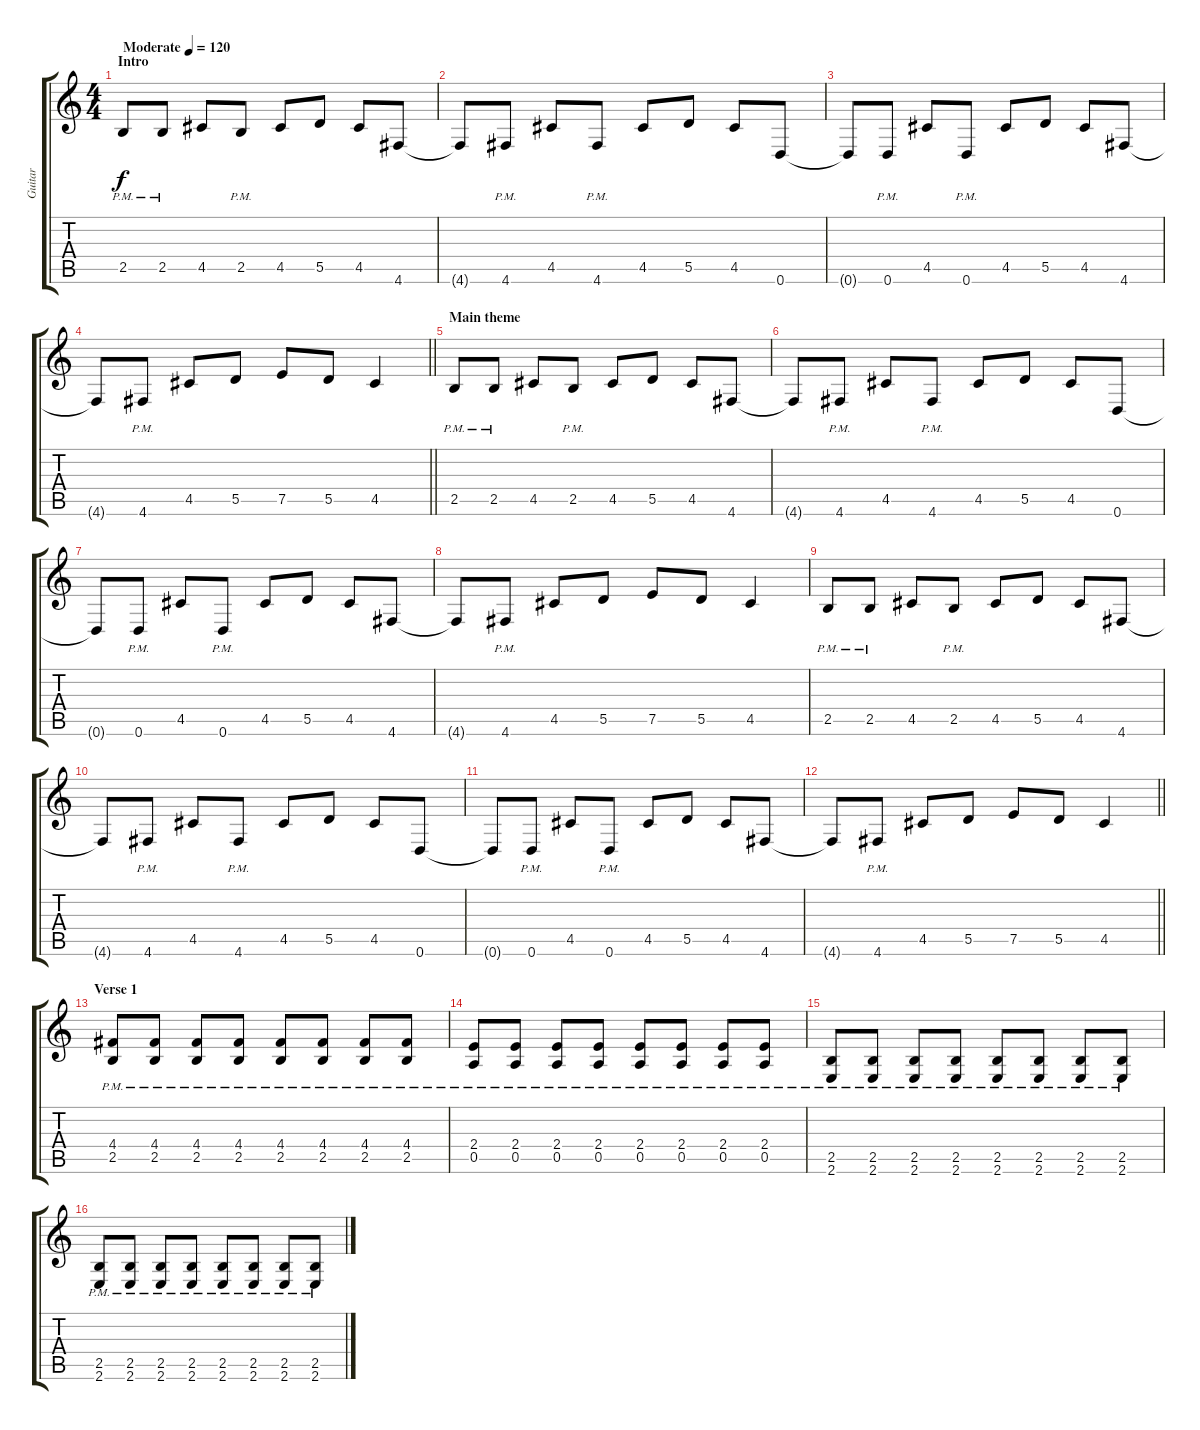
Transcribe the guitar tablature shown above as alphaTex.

\track ("Guitar" "Guitar") {instrument distortionguitar}
\staff {score tabs}
\tuning (E4 B3 G3 D3 A2 D2) {hide}
\ts (4 4)
\section ("" "Intro")
\tempo (120 "Moderate")
\clef g2
\ks c
2.5{pm}.8{dy f instrument distortionguitar} 2.5{pm}.8 4.5.8 2.5{pm}.8 4.5.8 5.5.8 4.5.8 4.6.8 |
4.6{t}.8 4.6{pm}.8 4.5.8 4.6{pm}.8 4.5.8 5.5.8 4.5.8 0.6.8 |
0.6{t}.8 0.6{pm}.8 4.5.8 0.6{pm}.8 4.5.8 5.5.8 4.5.8 4.6.8 |
\barLineRight lightlight
4.6{t}.8 4.6{pm}.8 4.5.8 5.5.8 7.5.8 5.5.8 4.5.4 |
\section ("" "Main theme")
2.5{pm}.8 2.5{pm}.8 4.5.8 2.5{pm}.8 4.5.8 5.5.8 4.5.8 4.6.8 |
4.6{t}.8 4.6{pm}.8 4.5.8 4.6{pm}.8 4.5.8 5.5.8 4.5.8 0.6.8 |
0.6{t}.8 0.6{pm}.8 4.5.8 0.6{pm}.8 4.5.8 5.5.8 4.5.8 4.6.8 |
4.6{t}.8 4.6{pm}.8 4.5.8 5.5.8 7.5.8 5.5.8 4.5.4 |
2.5{pm}.8 2.5{pm}.8 4.5.8 2.5{pm}.8 4.5.8 5.5.8 4.5.8 4.6.8 |
4.6{t}.8 4.6{pm}.8 4.5.8 4.6{pm}.8 4.5.8 5.5.8 4.5.8 0.6.8 |
0.6{t}.8 0.6{pm}.8 4.5.8 0.6{pm}.8 4.5.8 5.5.8 4.5.8 4.6.8 |
\barLineRight lightlight
4.6{t}.8 4.6{pm}.8 4.5.8 5.5.8 7.5.8 5.5.8 4.5.4 |
\section ("" "Verse 1")
(4.4{pm} 2.5{pm}).8 (4.4{pm} 2.5{pm}).8 (4.4{pm} 2.5{pm}).8 (4.4{pm} 2.5{pm}).8 (4.4{pm} 2.5{pm}).8 (4.4{pm} 2.5{pm}).8 (4.4{pm} 2.5{pm}).8 (4.4{pm} 2.5{pm}).8 |
(2.4 0.5{pm}).8 (2.4{pm} 0.5{pm}).8 (2.4{pm} 0.5{pm}).8 (2.4{pm} 0.5{pm}).8 (2.4{pm} 0.5{pm}).8 (2.4{pm} 0.5{pm}).8 (2.4{pm} 0.5{pm}).8 (2.4{pm} 0.5{pm}).8 |
(2.5{pm} 2.6{pm}).8 (2.5{pm} 2.6{pm}).8 (2.5{pm} 2.6{pm}).8 (2.5{pm} 2.6{pm}).8 (2.5{pm} 2.6{pm}).8 (2.5{pm} 2.6{pm}).8 (2.5{pm} 2.6{pm}).8 (2.5{pm} 2.6{pm}).8 |
(2.5{pm} 2.6{pm}).8 (2.5{pm} 2.6{pm}).8 (2.5{pm} 2.6{pm}).8 (2.5{pm} 2.6{pm}).8 (2.5{pm} 2.6{pm}).8 (2.5{pm} 2.6{pm}).8 (2.5{pm} 2.6{pm}).8 (2.5{pm} 2.6{pm}).8
